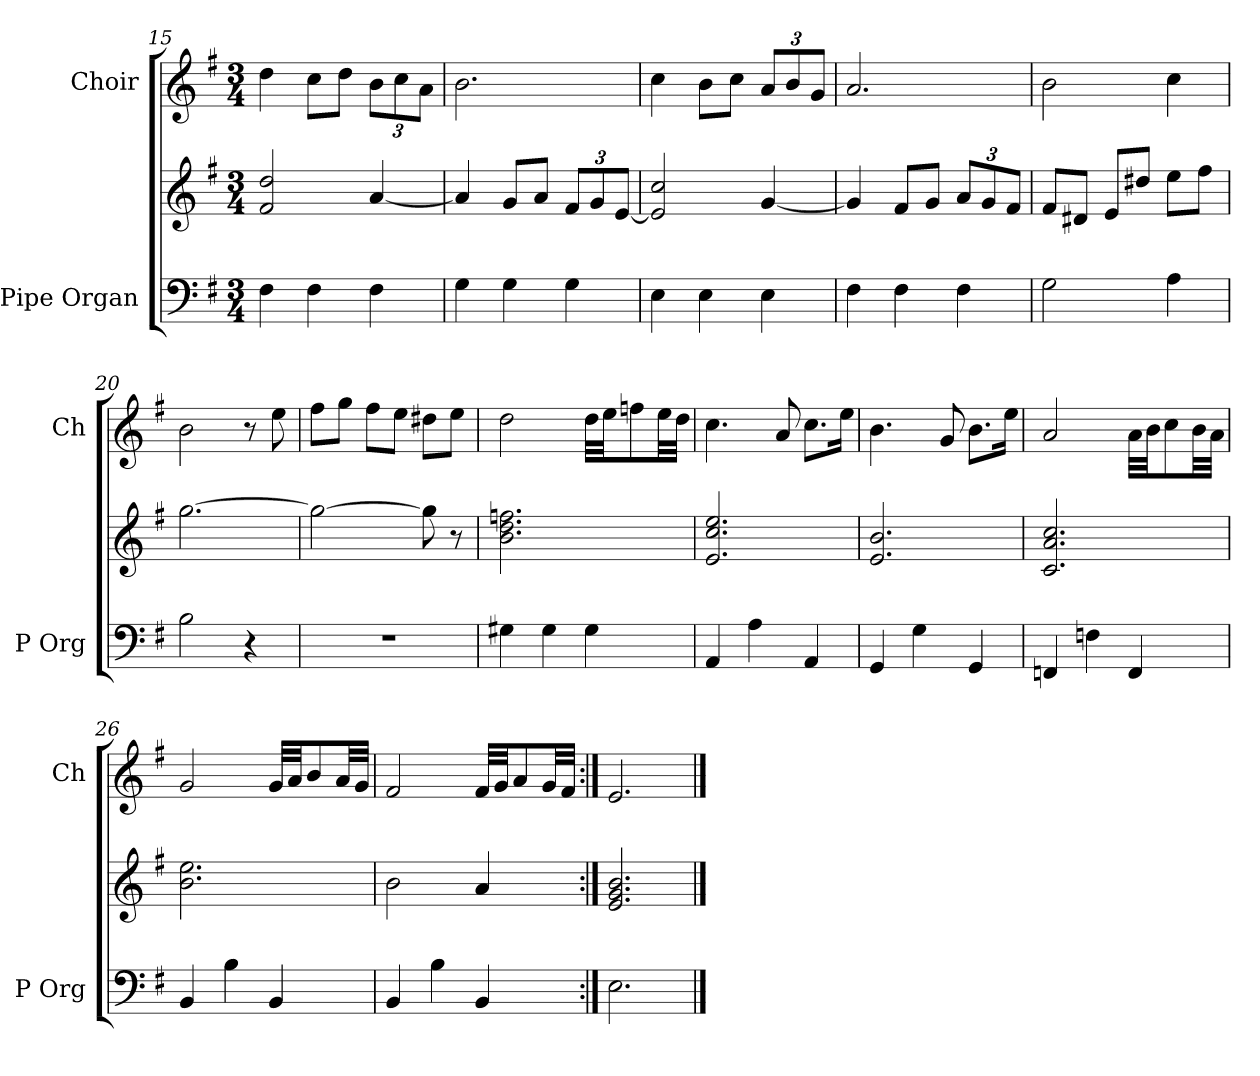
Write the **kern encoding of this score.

**kern	**kern	**kern
*part2	*part2	*part1
*staff3	*staff2	*staff1
*I"Pipe Organ	*	*I"Choir
*I'P Org	*	*I'Ch
*clefF4	*clefG2	*clefG2
*k[f#]	*k[f#]	*k[f#]
*G:	*G:	*G:
*M3/4	*M3/4	*M3/4
=15	=15	=15
4F#\	2f#/ 2dd/	4dd\
4F#\	.	8cc\L
.	.	8dd\J
*	*	*Xbrackettup
4F#\	[4a/	12b\L
.	.	12cc\
.	.	12a\J
!!LO:LB:g=z
=16	=16	=16
4G\	4a/]	2.b\
4G\	8g/L	.
.	8a/J	.
*	*Xbrackettup	*
4G\	12f#/L	.
.	12g/	.
.	[12e/J	.
=17	=17	=17
4E\	2e/] 2cc/	4cc\
4E\	.	8b\L
.	.	8cc\J
4E\	[4g/	12a/L
.	.	12b/
.	.	12g/J
=18	=18	=18
4F#\	4g/]	2.a/
4F#\	8f#/L	.
.	8g/J	.
4F#\	12a/L	.
.	12g/	.
.	12f#/J	.
=19	=19	=19
2G\	8f#/L	2b\
.	8d#X/J	.
.	8e/L	.
.	8dd#X/J	.
4A\	8ee\L	4cc\
.	8ff#\J	.
=20	=20	=20
2B\	[2.gg\	2b\
4r	.	8r
.	.	8ee\
=21	=21	=21
2.r	2gg\_	8ff#\L
.	.	8gg\J
.	.	8ff#\L
.	.	8ee\J
.	8gg\]	8dd#X\L
.	8r	8ee\J
=22	=22	=22
4G#X\	2.b\ 2.dd\ 2.ffn\	2dd\
4G#\	.	.
4G#\	.	32dd\LLL
.	.	32ee\JJ
.	.	8ffn\
.	.	32ee\LL
.	.	32dd\JJJ
!!LO:LB:g=z
=23	=23	=23
4AA/	2.e/ 2.cc/ 2.ee/	4.cc\
4A\	.	.
.	.	8a/
4AA/	.	8.cc\L
.	.	16ee\Jk
=24	=24	=24
4GG/	2.e/ 2.b/	4.b\
4G\	.	.
.	.	8g/
4GG/	.	8.b\L
.	.	16ee\Jk
=25	=25	=25
4FFn/	2.c/ 2.a/ 2.cc/	2a/
4Fn\	.	.
4FF/	.	32a\LLL
.	.	32b\JJ
.	.	8cc\
.	.	32b\LL
.	.	32a\JJJ
=26	=26	=26
4BB/	2.b\ 2.ee\	2g/
4B\	.	.
4BB/	.	32g/LLL
.	.	32a/JJ
.	.	8b/
.	.	32a/LL
.	.	32g/JJJ
=27	=27	=27
4BB/	2b\	2f#/
4B\	.	.
4BB/	4a/	32f#/LLL
.	.	32g/JJ
.	.	8a/
.	.	32g/LL
.	.	32f#/JJJ
=28:|!	=28:|!	=28:|!
2.E\	2.e/ 2.g/ 2.b/	2.e/
==	==	==
*-	*-	*-
